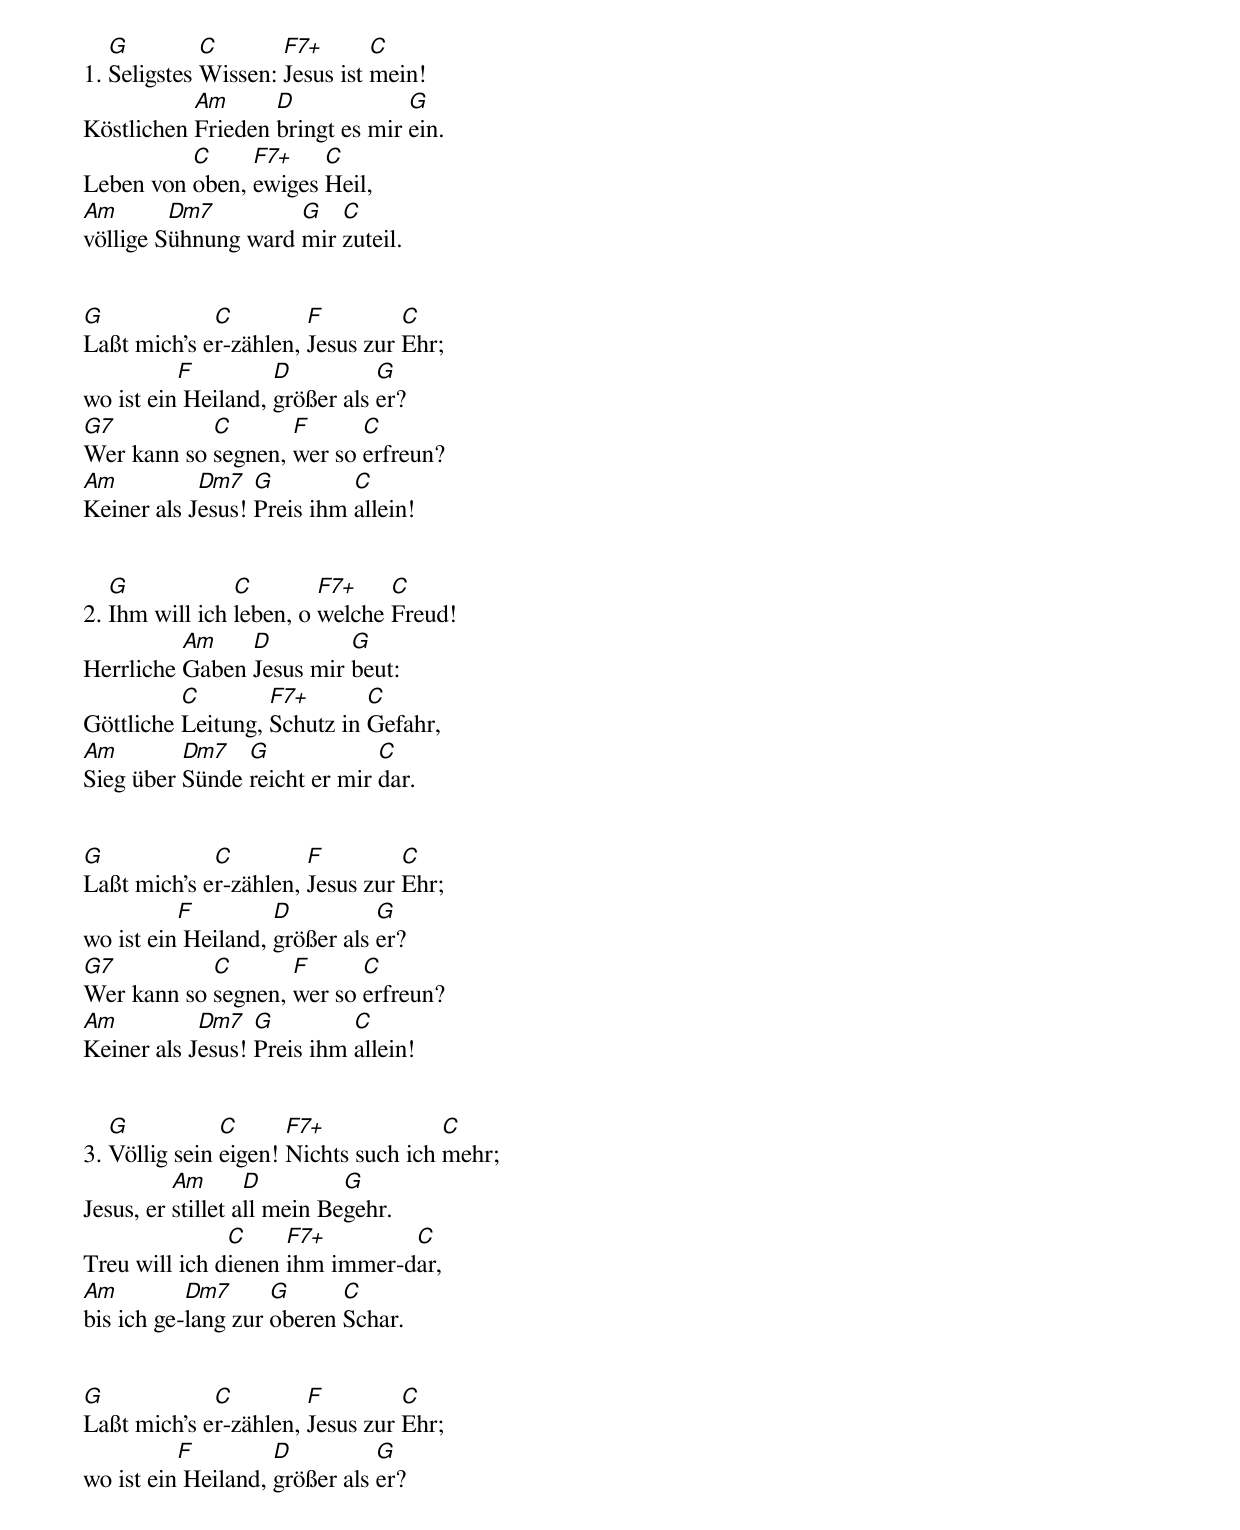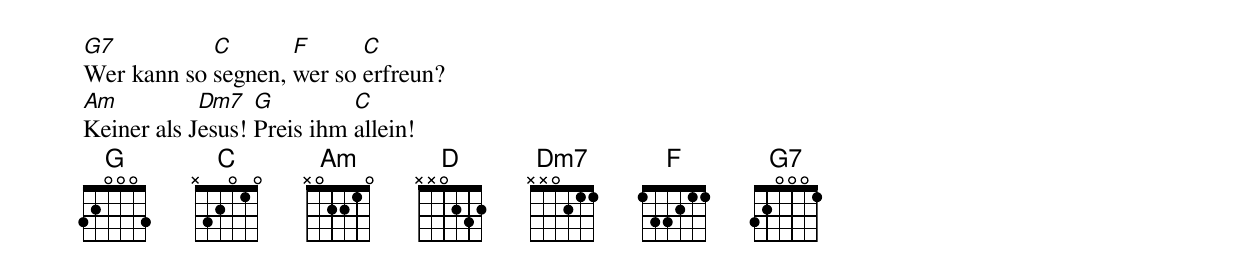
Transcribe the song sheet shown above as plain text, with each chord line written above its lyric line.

   G         C       F7+       C
1. Seligstes Wissen: Jesus ist mein!
           Am      D             G
Köstlichen Frieden bringt es mir ein.
          C     F7+    C
Leben von oben, ewiges Heil,
Am       Dm7         G   C
völlige Sühnung ward mir zuteil.


G            C         F         C
Laßt mich’s er-zählen, Jesus zur Ehr;
          F         D          G
wo ist ein Heiland, größer als er?
G7          C       F      C
Wer kann so segnen, wer so erfreun?
Am          Dm7   G         C
Keiner als Jesus! Preis ihm allein!


   G            C        F7+    C
2. Ihm will ich leben, o welche Freud!
          Am    D         G
Herrliche Gaben Jesus mir beut:
          C        F7+       C
Göttliche Leitung, Schutz in Gefahr,
Am        Dm7   G             C
Sieg über Sünde reicht er mir dar.


G            C         F         C
Laßt mich’s er-zählen, Jesus zur Ehr;
          F         D          G
wo ist ein Heiland, größer als er?
G7          C       F      C
Wer kann so segnen, wer so erfreun?
Am          Dm7   G         C
Keiner als Jesus! Preis ihm allein!


   G           C      F7+             C
3. Völlig sein eigen! Nichts such ich mehr;
          Am       D         G
Jesus, er stillet all mein Begehr.
               C     F7+        C
Treu will ich dienen ihm immer-dar,
Am         Dm7      G      C
bis ich ge-lang zur oberen Schar.


G            C         F         C
Laßt mich’s er-zählen, Jesus zur Ehr;
          F         D          G
wo ist ein Heiland, größer als er?
G7          C       F      C
Wer kann so segnen, wer so erfreun?
Am          Dm7   G         C
Keiner als Jesus! Preis ihm allein!
